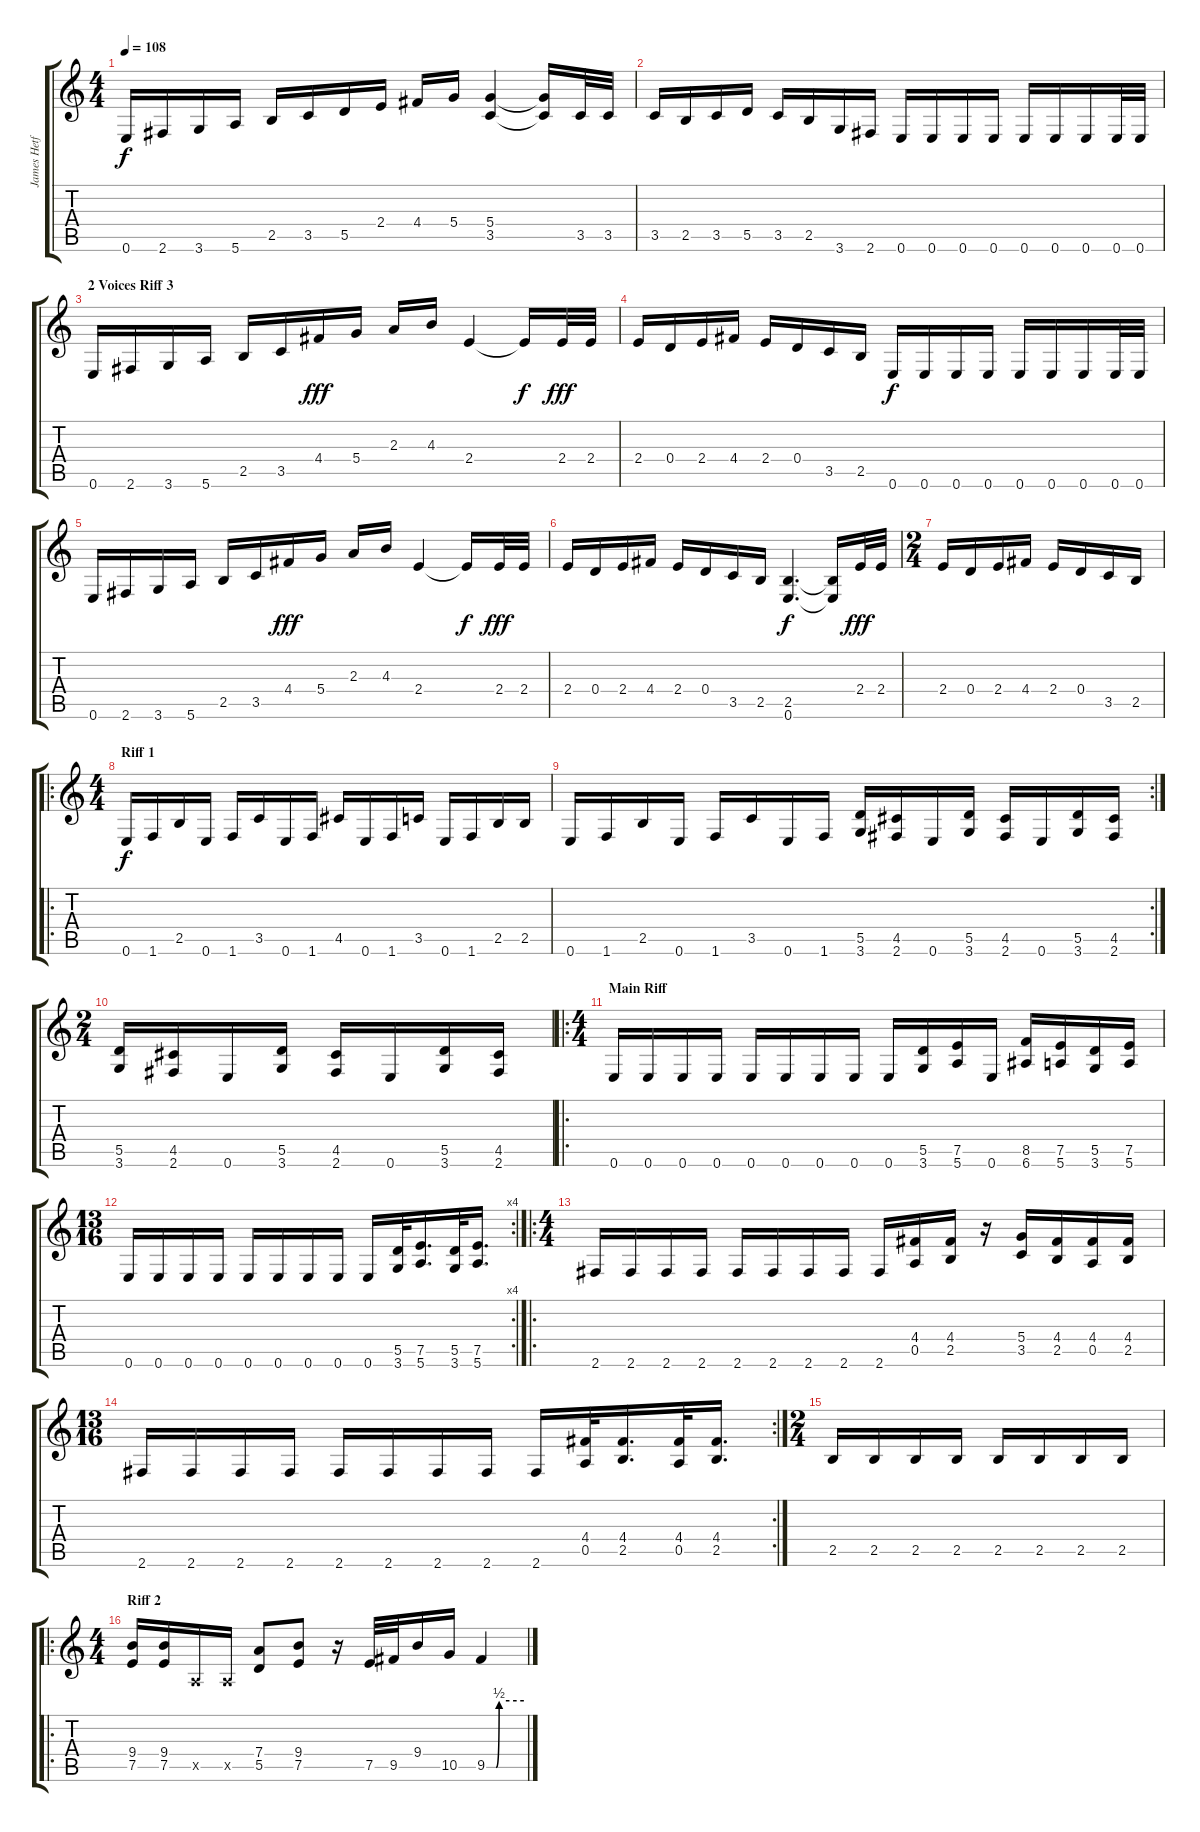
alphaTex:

\track ("James Hetfield (rhytmic guitar - vocals)" "James Hetf") {instrument distortionguitar}
\staff {score tabs}
\tuning (E4 B3 G3 D3 A2 E2) {hide}
\ts (4 4)
\tempo 108
\clef g2
\ks c
0.6.16{dy f} 2.6.16 3.6.16 5.6.16 2.5.16 3.5.16 5.5.16 2.4.16 4.4.16 5.4.16 (5.4 3.5).4 (5.4{t} 3.5{t}).16 3.5.32 3.5.32 |
3.5.16 2.5.16 3.5.16 5.5.16 3.5.16 2.5.16 3.6.16 2.6.16 0.6.16 0.6.16 0.6.16 0.6.16 0.6.16 0.6.16 0.6.16 0.6.32 0.6.32 |
\section ("" "2 Voices Riff 3 ")
0.6.16 2.6.16 3.6.16 5.6.16 2.5.16 3.5.16 4.4.16{dy fff} 5.4.16 2.3.16 4.3.16 2.4.4 2.4{t}.16{dy f} 2.4.32{dy fff} 2.4.32 |
2.4.16 0.4.16 2.4.16 4.4.16 2.4.16 0.4.16 3.5.16 2.5.16 0.6.16{dy f} 0.6.16 0.6.16 0.6.16 0.6.16 0.6.16 0.6.16 0.6.32 0.6.32 |
0.6.16 2.6.16 3.6.16 5.6.16 2.5.16 3.5.16 4.4.16{dy fff} 5.4.16 2.3.16 4.3.16 2.4.4 2.4{t}.16{dy f} 2.4.32{dy fff} 2.4.32 |
2.4.16 0.4.16 2.4.16 4.4.16 2.4.16 0.4.16 3.5.16 2.5.16 (2.5 0.6).4{d dy f} (2.5{t} 0.6{t}).16 2.4.32{dy fff} 2.4.32 |
\ts (2 4)
2.4.16 0.4.16 2.4.16 4.4.16 2.4.16 0.4.16 3.5.16 2.5.16 |
\ro
\ts (4 4)
\section ("" "Riff 1")
0.6.16{dy f} 1.6.16 2.5.16 0.6.16 1.6.16 3.5.16 0.6.16 1.6.16 4.5.16 0.6.16 1.6.16 3.5.16 0.6.16 1.6.16 2.5.16 2.5.16 |
\rc 2
0.6.16 1.6.16 2.5.16 0.6.16 1.6.16 3.5.16 0.6.16 1.6.16 (5.5 3.6).16 (4.5 2.6).16 0.6.16 (5.5 3.6).16 (4.5 2.6).16 0.6.16 (5.5 3.6).16 (4.5 2.6).16 |
\ts (2 4)
(5.5 3.6).16 (4.5 2.6).16 0.6.16 (5.5 3.6).16 (4.5 2.6).16 0.6.16 (5.5 3.6).16 (4.5 2.6).16 |
\ro
\ts (4 4)
\section ("" "Main Riff")
0.6.16 0.6.16 0.6.16 0.6.16 0.6.16 0.6.16 0.6.16 0.6.16 0.6.16 (5.5 3.6).16 (7.5 5.6).16 0.6.16 (8.5 6.6).16 (7.5 5.6).16 (5.5 3.6).16 (7.5 5.6).16 |
\rc 4
\ts (13 16)
0.6.16 0.6.16 0.6.16 0.6.16 0.6.16 0.6.16 0.6.16 0.6.16 0.6.16 (5.5 3.6).32 (7.5 5.6).16{d} (5.5 3.6).32 (7.5 5.6).16{d} |
\ro
\ts (4 4)
2.6.16 2.6.16 2.6.16 2.6.16 2.6.16 2.6.16 2.6.16 2.6.16 2.6.16 (4.4 0.5).16 (4.4 2.5).16 r.16 (5.4 3.5).16 (4.4 2.5).16 (4.4 0.5).16 (4.4 2.5).16 |
\rc 2
\ts (13 16)
2.6.16 2.6.16 2.6.16 2.6.16 2.6.16 2.6.16 2.6.16 2.6.16 2.6.16 (4.4 0.5).32 (4.4 2.5).16{d} (4.4 0.5).32 (4.4 2.5).16{d} |
\ts (2 4)
2.5.16 2.5.16 2.5.16 2.5.16 2.5.16 2.5.16 2.5.16 2.5.16 |
\ro
\ts (4 4)
\section ("" "Riff 2")
(9.4 7.5).16 (9.4 7.5).16 0.5{x}.16 0.5{x}.16 (7.4 5.5).8 (9.4 7.5).8 r.16 7.5.32 9.5.32 9.4.16 10.5.16 9.5{be (custom 0 0 15 0 20 2 60 2)}.4
